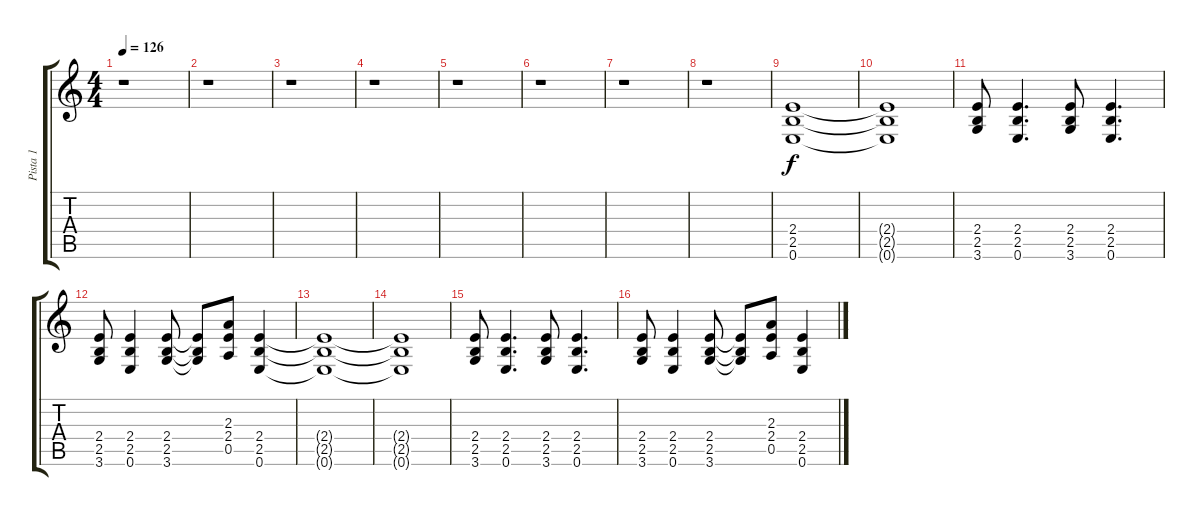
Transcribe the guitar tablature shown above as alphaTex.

\track ("Pista 1" "Pista 1") {instrument distortionguitar}
\staff {score tabs}
\tuning (E4 B3 G3 D3 A2 E2) {hide}
\ts (4 4)
\tempo 126
\clef g2
\ks c
r.1{dy f} |
r.1 |
r.1 |
r.1 |
r.1 |
r.1 |
r.1 |
r.1 |
(2.4 2.5 0.6).1{volume 11 instrument overdrivenguitar} |
(2.4{t} 2.5{t} 0.6{t}).1 |
(2.4 2.5 3.6).8 (2.4 2.5 0.6).4{d} (2.4 2.5 3.6).8 (2.4 2.5 0.6).4{d} |
(2.4 2.5 3.6).8 (2.4 2.5 0.6).4 (2.4 2.5 3.6).8 (2.4{t} 2.5{t} 3.6{t}).8 (2.3 2.4 0.5).8 (2.4 2.5 0.6).4 |
(2.4{t} 2.5{t} 0.6{t}).1 |
(2.4{t} 2.5{t} 0.6{t}).1 |
(2.4 2.5 3.6).8 (2.4 2.5 0.6).4{d} (2.4 2.5 3.6).8 (2.4 2.5 0.6).4{d} |
(2.4 2.5 3.6).8 (2.4 2.5 0.6).4 (2.4 2.5 3.6).8 (2.4{t} 2.5{t} 3.6{t}).8 (2.3 2.4 0.5).8 (2.4 2.5 0.6).4
